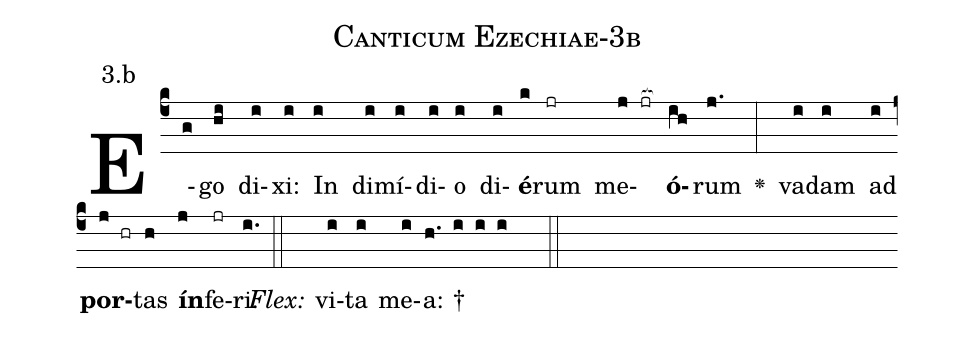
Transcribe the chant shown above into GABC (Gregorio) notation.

name: Canticum Ezechiae-3b;
annotation: 3.b;
%%
(c4)E(g)go(hi) di(i)xi:(i) In(i) di(i)mí(i)di(i)o(i) di(i)<b>é</b>(k)rum(jr) me(j jr[ocb:1{])<b>ó</b>(ih[ocb:0}])rum(j.) <v>\greheightstar</v>(:) va(i)dam(i) ad(i) <b>por</b>(j hr)tas(h) <b>ín</b>(j)fe(jr)ri.(i.) (::)
<i>Flex:</i>()  vi(i)ta(i) me(i)a: †(h. i i i  ::)

%E(i) u(i) o(j) u(h) a(j) e.(i.) (::)
